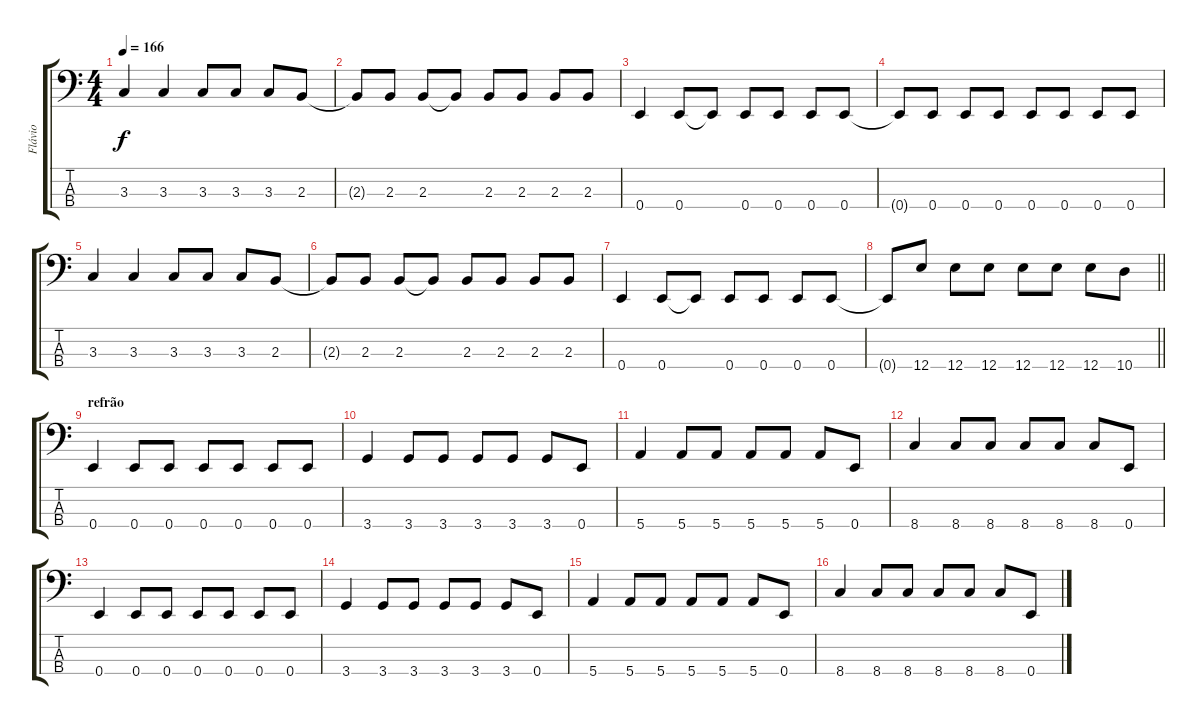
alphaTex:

\track ("Flávio" "Flávio") {instrument electricbassfinger}
\staff {score tabs}
\tuning (G2 D2 A1 E1) {hide}
\ts (4 4)
\tempo 166
\clef f4
\ks c
3.3.4{dy f} 3.3.4 3.3.8 3.3.8 3.3.8 2.3.8 |
2.3{t}.8 2.3.8 2.3.8 2.3{t}.8 2.3.8 2.3.8 2.3.8 2.3.8 |
0.4.4 0.4.8 0.4{t}.8 0.4.8 0.4.8 0.4.8 0.4.8 |
0.4{t}.8 0.4.8 0.4.8 0.4.8 0.4.8 0.4.8 0.4.8 0.4.8 |
3.3.4 3.3.4 3.3.8 3.3.8 3.3.8 2.3.8 |
2.3{t}.8 2.3.8 2.3.8 2.3{t}.8 2.3.8 2.3.8 2.3.8 2.3.8 |
0.4.4 0.4.8 0.4{t}.8 0.4.8 0.4.8 0.4.8 0.4.8 |
\barLineRight lightlight
0.4{t}.8 12.4.8 12.4.8 12.4.8 12.4.8 12.4.8 12.4.8 10.4.8 |
\section ("" "refrão")
0.4.4 0.4.8 0.4.8 0.4.8 0.4.8 0.4.8 0.4.8 |
3.4.4 3.4.8 3.4.8 3.4.8 3.4.8 3.4.8 0.4.8 |
5.4.4 5.4.8 5.4.8 5.4.8 5.4.8 5.4.8 0.4.8 |
8.4.4 8.4.8 8.4.8 8.4.8 8.4.8 8.4.8 0.4.8 |
0.4.4 0.4.8 0.4.8 0.4.8 0.4.8 0.4.8 0.4.8 |
3.4.4 3.4.8 3.4.8 3.4.8 3.4.8 3.4.8 0.4.8 |
5.4.4 5.4.8 5.4.8 5.4.8 5.4.8 5.4.8 0.4.8 |
8.4.4 8.4.8 8.4.8 8.4.8 8.4.8 8.4.8 0.4.8
